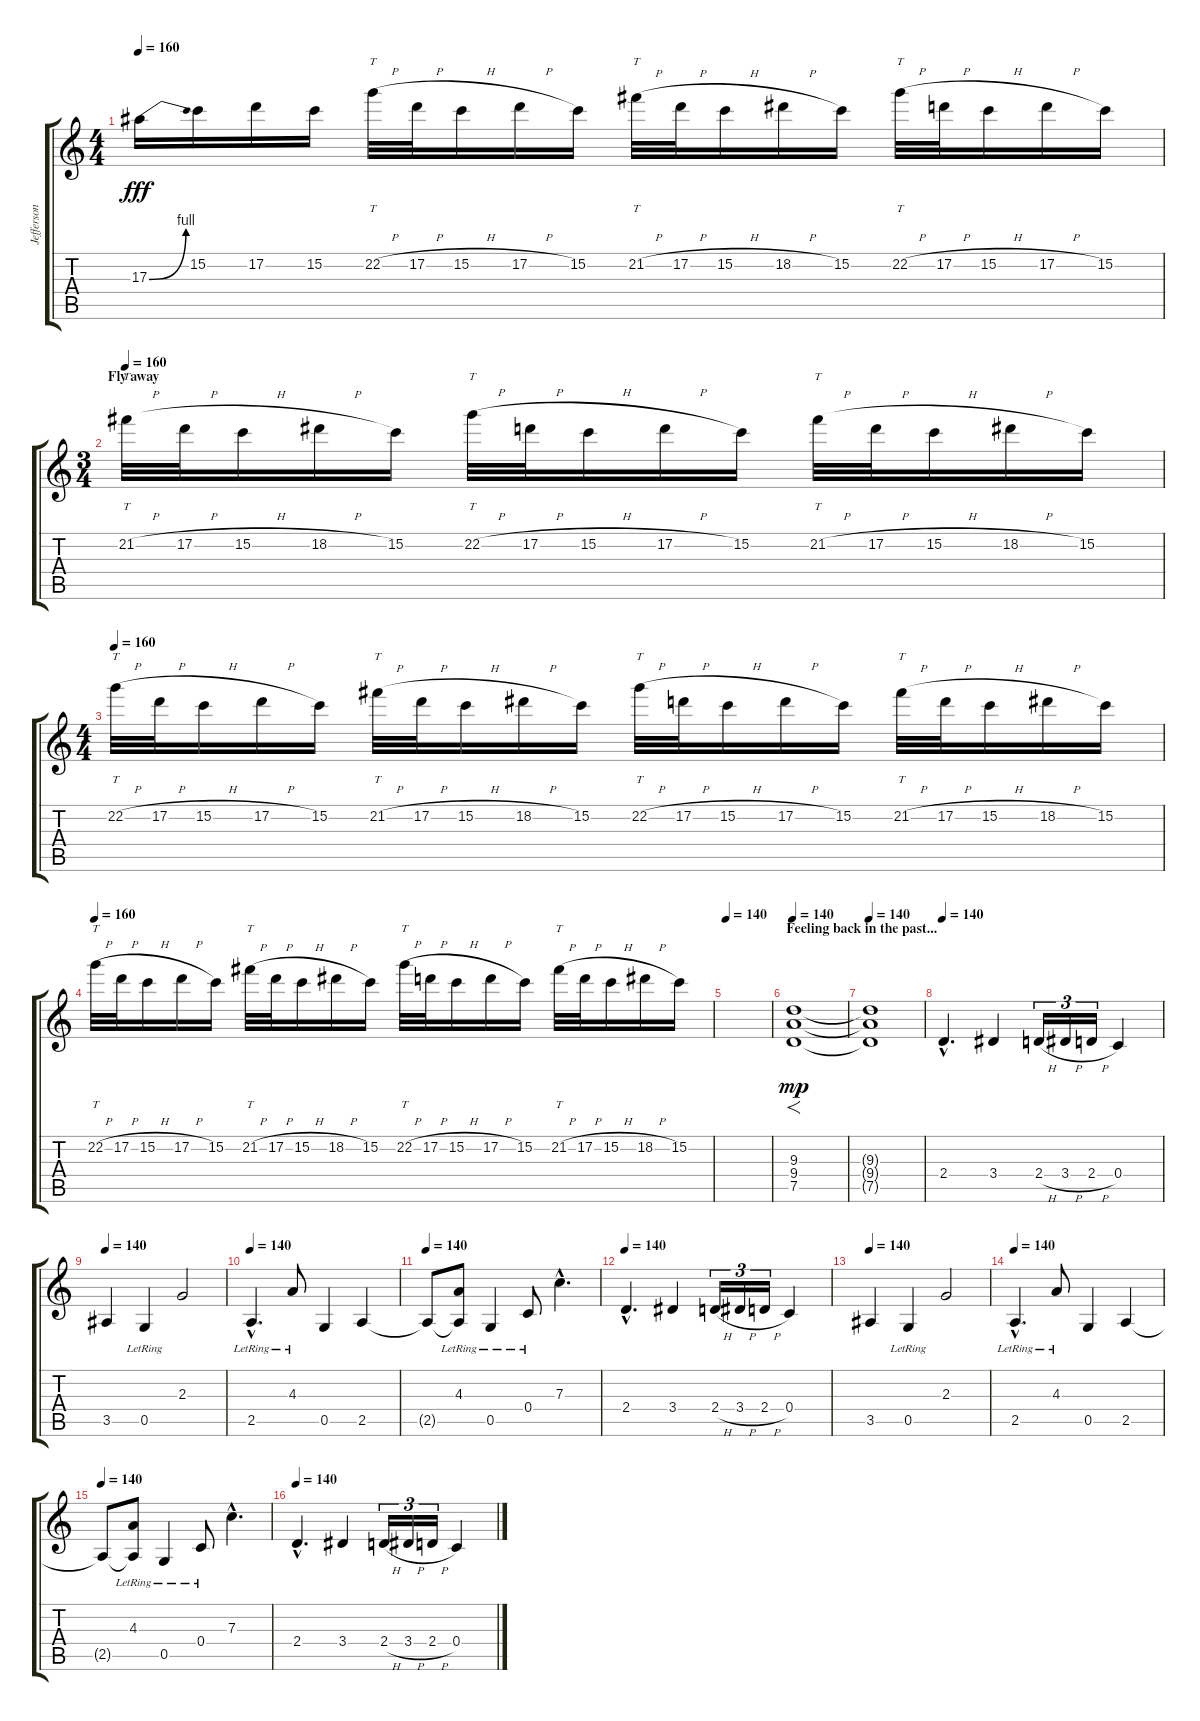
\track ("Jefferson solo + fills" "Jefferson ") {instrument overdrivenguitar}
\staff {score tabs}
\tuning (D4 A3 F3 C3 G2 D2) {hide}
\ts (4 4)
\tempo 160
\clef g2
\ks c
17.3{be (bend 0 0 60 4)}.16{dy fff} 15.2.16 17.2.16 15.2.16 22.2{h}.32{tt} 17.2{h}.32 15.2{h}.16 17.2{h}.16 15.2.16 21.2{h}.32{tt} 17.2{h}.32 15.2{h}.16 18.2{h}.16 15.2.16 22.2{h}.32{tt} 17.2{h}.32 15.2{h}.16 17.2{h}.16 15.2.16 |
\ts (3 4)
\section ("" "Fly away")
\tempo 160
21.2{h}.32{tt} 17.2{h}.32 15.2{h}.16 18.2{h}.16 15.2.16 22.2{h}.32{tt} 17.2{h}.32 15.2{h}.16 17.2{h}.16 15.2.16 21.2{h}.32{tt} 17.2{h}.32 15.2{h}.16 18.2{h}.16 15.2.16 |
\ts (4 4)
\tempo 160
22.2{h}.32{tt volume 0} 17.2{h}.32 15.2{h}.16 17.2{h}.16 15.2.16 21.2{h}.32{tt} 17.2{h}.32 15.2{h}.16 18.2{h}.16 15.2.16 22.2{h}.32{tt} 17.2{h}.32 15.2{h}.16 17.2{h}.16 15.2.16 21.2{h}.32{tt} 17.2{h}.32 15.2{h}.16 18.2{h}.16 15.2.16 |
\tempo 160
22.2{h}.32{tt} 17.2{h}.32 15.2{h}.16 17.2{h}.16 15.2.16 21.2{h}.32{tt} 17.2{h}.32 15.2{h}.16 18.2{h}.16 15.2.16 22.2{h}.32{tt} 17.2{h}.32 15.2{h}.16 17.2{h}.16 15.2.16 21.2{h}.32{tt} 17.2{h}.32 15.2{h}.16 18.2{h}.16 15.2.16 |
\tempo 140
|
\section ("" "Feeling back in the past...")
\tempo 140
(9.3 9.4 7.5).1{f dy mp volume 13} |
\tempo 140
(9.3{t} 9.4{t} 7.5{t}).1 |
\tempo 140
2.4{hac}.4{d} 3.4.4 2.4{h}.16{tu (3 2)} 3.4{h}.16{tu (3 2)} 2.4{h}.16{tu (3 2)} 0.4.4 |
\tempo 140
3.5.4 0.5{lr}.4 2.3.2 |
\tempo 140
2.5{hac lr}.4{d} 4.3{lr}.8 0.5.4 2.5.4 |
\tempo 140
2.5{t}.8 (4.3{lr} 2.5{t}).8 0.5{lr}.4 0.4{lr}.8 7.3{hac}.4{d} |
\tempo 140
2.4{hac}.4{d} 3.4.4 2.4{h}.16{tu (3 2)} 3.4{h}.16{tu (3 2)} 2.4{h}.16{tu (3 2)} 0.4.4 |
\tempo 140
3.5.4 0.5{lr}.4 2.3.2 |
\tempo 140
2.5{hac lr}.4{d} 4.3{lr}.8 0.5.4 2.5.4 |
\tempo 140
2.5{t}.8 (4.3{lr} 2.5{t}).8 0.5{lr}.4 0.4{lr}.8 7.3{hac}.4{d} |
\tempo 140
2.4{hac}.4{d} 3.4.4 2.4{h}.16{tu (3 2)} 3.4{h}.16{tu (3 2)} 2.4{h}.16{tu (3 2)} 0.4.4
